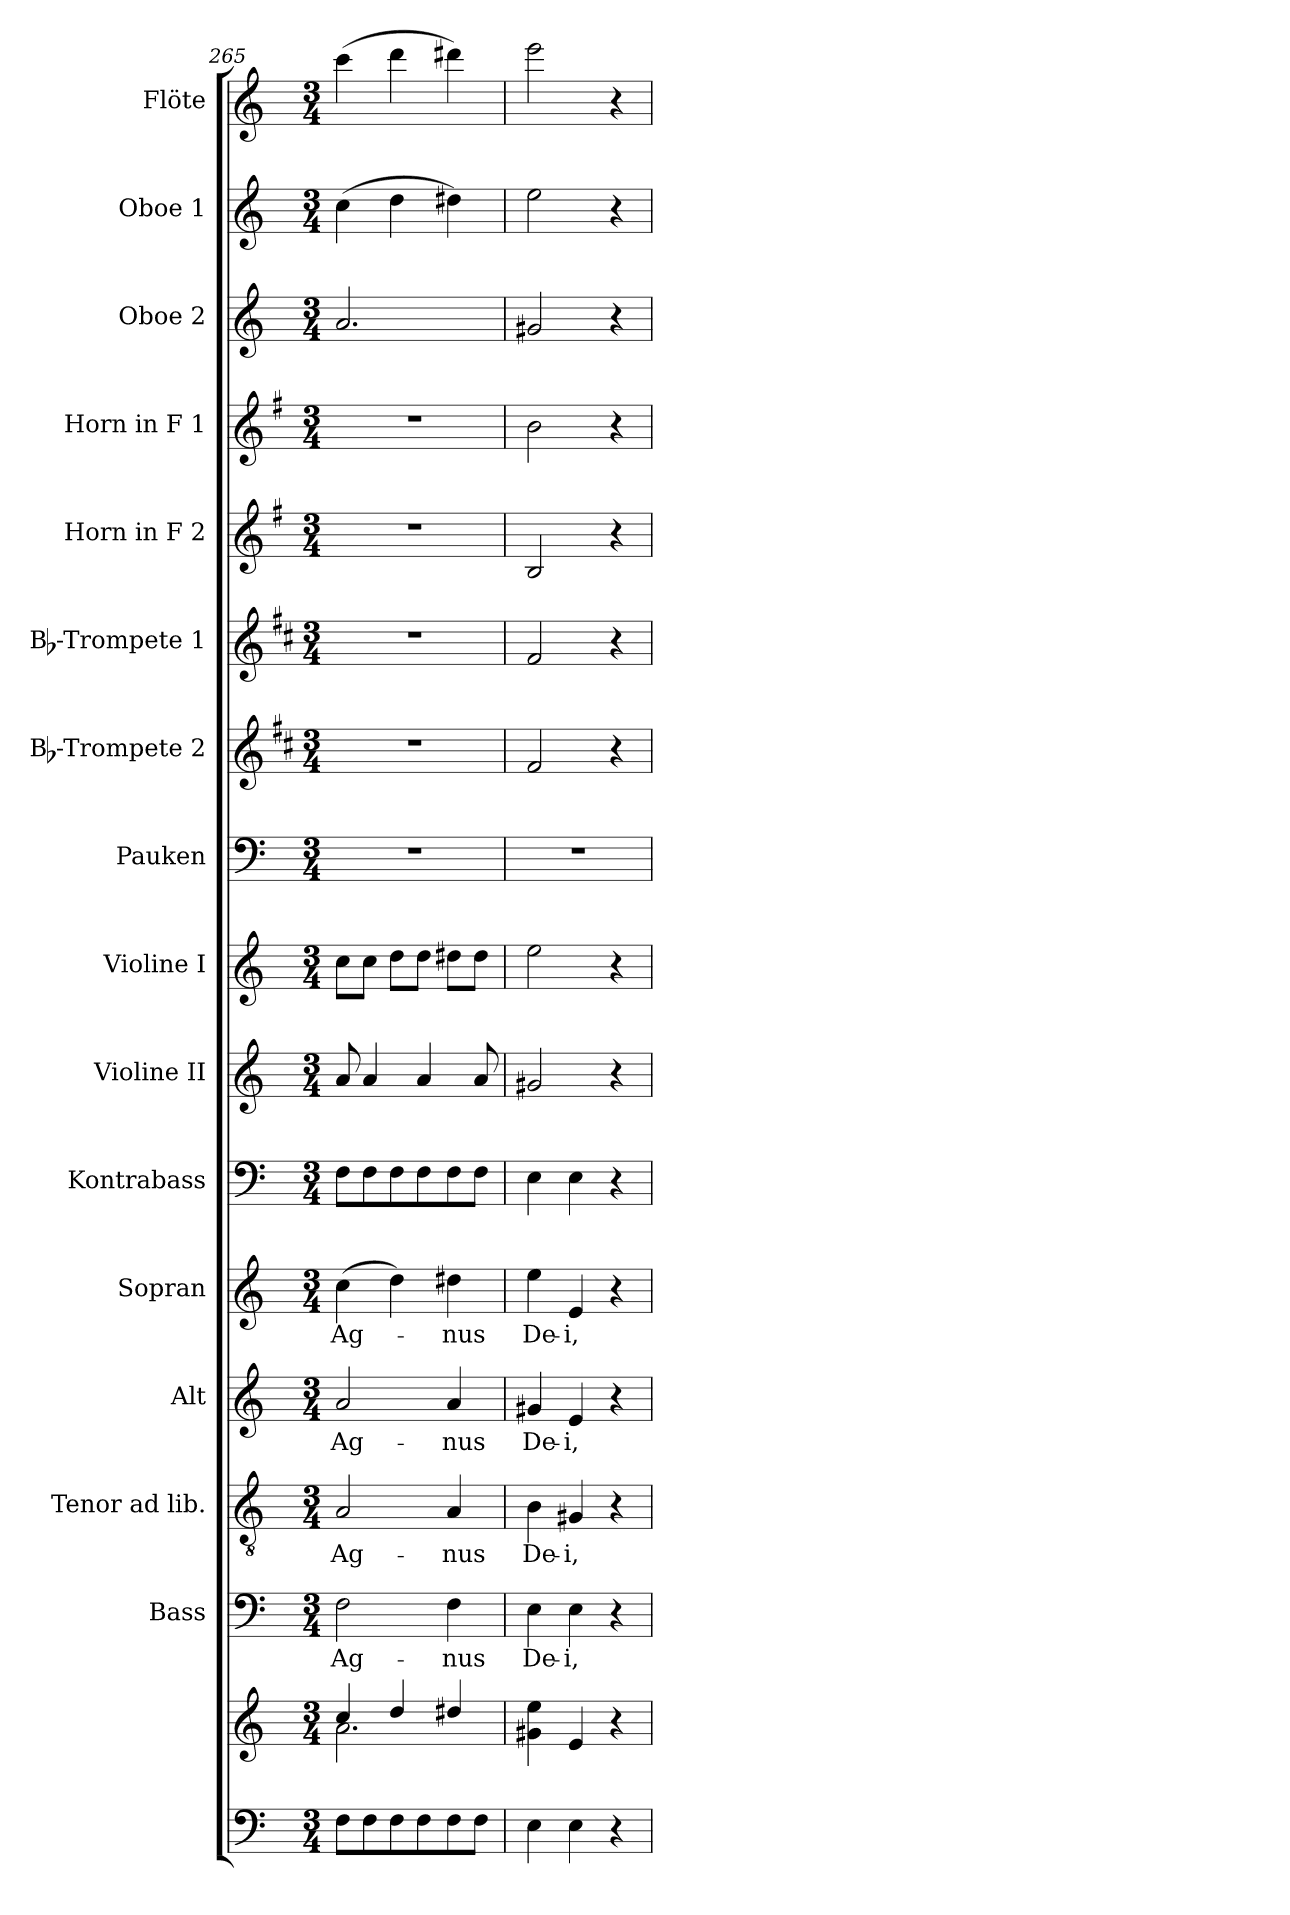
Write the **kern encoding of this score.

**kern	**kern	**kern	**text	**kern	**text	**kern	**text	**kern	**text	**kern	**kern	**kern	**kern	**kern	**kern	**kern	**kern	**kern	**kern	**kern
*part16	*part16	*part15	*part15	*part14	*part14	*part13	*part13	*part12	*part12	*part11	*part10	*part9	*part8	*part7	*part6	*part5	*part4	*part3	*part2	*part1
*staff17	*staff16	*staff15	*staff15	*staff14	*staff14	*staff13	*staff13	*staff12	*staff12	*staff11	*staff10	*staff9	*staff8	*staff7	*staff6	*staff5	*staff4	*staff3	*staff2	*staff1
*	*	*I"Bass	*	*I"Tenor ad lib.	*	*I"Alt	*	*I"Sopran	*	*I"Kontrabass	*I"Violine II	*I"Violine I	*I"Pauken	*I"Bb-Trompete 2	*I"Bb-Trompete 1	*I"Horn in F 2	*I"Horn in F 1	*I"Oboe 2	*I"Oboe 1	*I"Flöte
*	*	*I'B.	*	*I'T.	*	*I'A.	*	*I'S.	*	*I'Kb.	*I'Vl. II	*I'Vl. I	*I'Pk.	*I'Bb Trp. 2	*I'Bb Trp. 1	*	*	*I'Ob. 2	*I'Ob. 1	*I'Fl.
*clefF4	*clefG2	*clefF4	*	*clefGv2	*	*clefG2	*	*clefG2	*	*clefF4	*clefG2	*clefG2	*clefF4	*clefG2	*clefG2	*clefG2	*clefG2	*clefG2	*clefG2	*clefG2
*	*	*	*	*	*	*	*	*	*	*ITrd7c12	*	*	*	*ITrd1c2	*ITrd1c2	*ITrd4c7	*ITrd4c7	*	*	*
*k[]	*k[]	*k[]	*	*k[]	*	*k[]	*	*k[]	*	*k[]	*k[]	*k[]	*k[]	*k[]	*k[]	*k[]	*k[]	*k[]	*k[]	*k[]
*C:	*C:	*C:	*	*C:	*	*C:	*	*C:	*	*C:	*C:	*C:	*C:	*C:	*C:	*C:	*C:	*C:	*C:	*C:
*M3/4	*M3/4	*M3/4	*	*M3/4	*	*M3/4	*	*M3/4	*	*M3/4	*M3/4	*M3/4	*M3/4	*M3/4	*M3/4	*M3/4	*M3/4	*M3/4	*M3/4	*M3/4
=265	=265	=265	=265	=265	=265	=265	=265	=265	=265	=265	=265	=265	=265	=265	=265	=265	=265	=265	=265	=265
*	*^	*	*	*	*	*	*	*	*	*	*	*	*	*	*	*	*	*	*	*
!	!	!	!	!LO:LY:b	!	!LO:LY:b	!	!LO:LY:b	!	!LO:LY:b	!	!	!	!	!	!	!	!	!	!	!
8F\L	4cc/	2.a\	2F\	Ag-	2A/	Ag-	2a/	Ag-	(>4cc\	Ag-	8FF\L	8a/	8cc\L	2.r	2.r	2.r	2.r	2.r	2.a/	(>4cc\	(>4ccc\
8F\	.	.	.	.	.	.	.	.	.	.	8FF\	4a/	8cc\J	.	.	.	.	.	.	.	.
8F\	4dd/	.	.	.	.	.	.	.	4dd\)	.	8FF\	.	8dd\L	.	.	.	.	.	.	4dd\	4ddd\
8F\	.	.	.	.	.	.	.	.	.	.	8FF\	4a/	8dd\J	.	.	.	.	.	.	.	.
!	!	!	!	!LO:LY:b	!	!LO:LY:b	!	!LO:LY:b	!	!LO:LY:b	!	!	!	!	!	!	!	!	!	!	!
8F\	4dd#X/	.	4F\	-nus	4A/	-nus	4a/	-nus	4dd#X\	-nus	8FF\	.	8dd#X\L	.	.	.	.	.	.	4dd#X\)	4ddd#X\)
8F\J	.	.	.	.	.	.	.	.	.	.	8FF\J	8a/	8dd#\J	.	.	.	.	.	.	.	.
*	*v	*v	*	*	*	*	*	*	*	*	*	*	*	*	*	*	*	*	*	*	*
=266	=266	=266	=266	=266	=266	=266	=266	=266	=266	=266	=266	=266	=266	=266	=266	=266	=266	=266	=266	=266
!	!	!	!LO:LY:b	!	!LO:LY:b	!	!LO:LY:b	!	!LO:LY:b	!	!	!	!	!	!	!	!	!	!	!
4E\	4g#X\ 4ee\	4E\	De-	4B\	De-	4g#X/	De-	4ee\	De-	4EE\	2g#X/	2ee\	2.r	2e/	2e/	2E/	2e\	2g#X/	2ee\	2eee\
!	!	!	!LO:LY:b	!	!LO:LY:b	!	!LO:LY:b	!	!LO:LY:b	!	!	!	!	!	!	!	!	!	!	!
4E\	4e/	4E\	-i,	4G#X/	-i,	4e/	-i,	4e/	-i,	4EE\	.	.	.	.	.	.	.	.	.	.
4r	4r	4r	.	4r	.	4r	.	4r	.	4r	4r	4r	.	4r	4r	4r	4r	4r	4r	4r
=	=	=	=	=	=	=	=	=	=	=	=	=	=	=	=	=	=	=	=	=
*-	*-	*-	*-	*-	*-	*-	*-	*-	*-	*-	*-	*-	*-	*-	*-	*-	*-	*-	*-	*-
